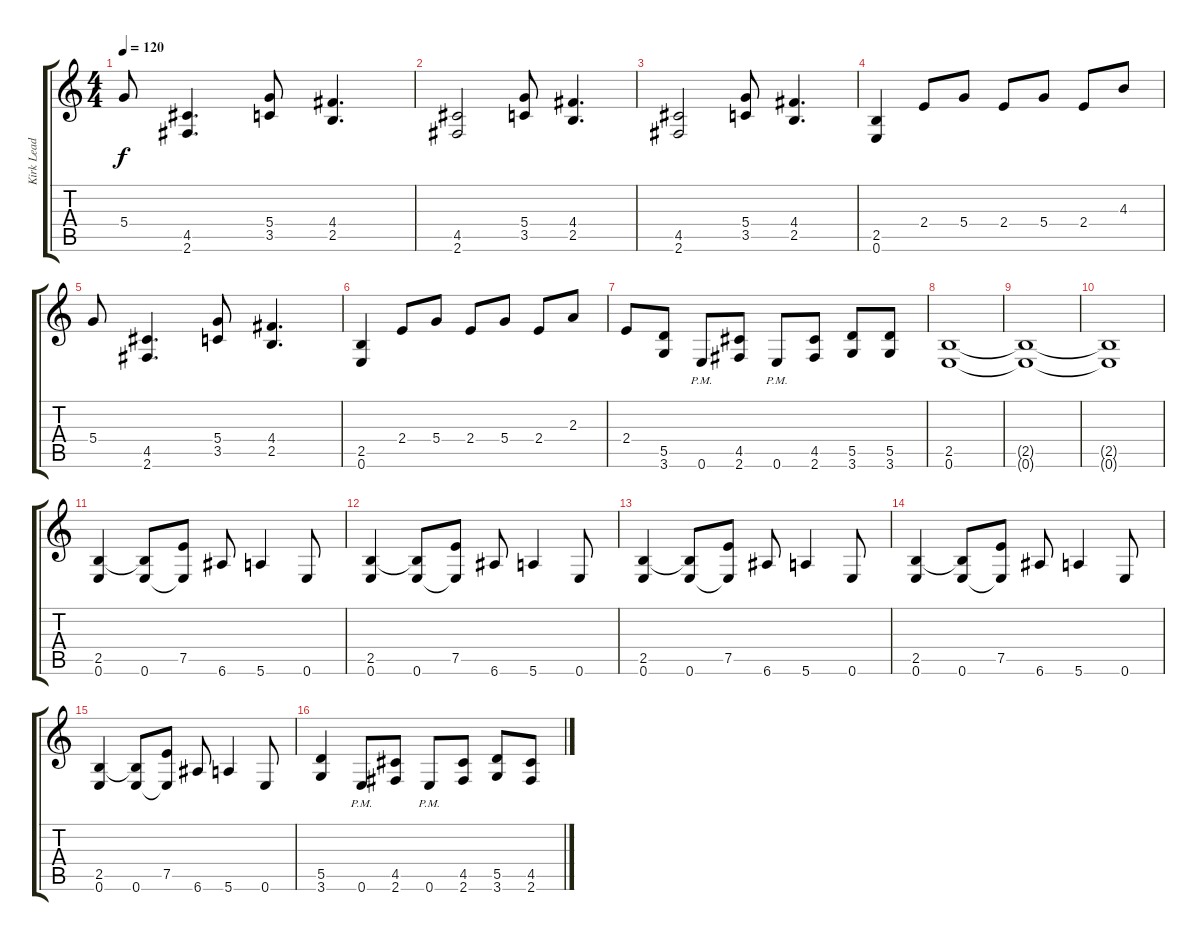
\track ("Kirk Lead 2" "Kirk Lead ") {instrument distortionguitar}
\staff {score tabs}
\tuning (E4 B3 G3 D3 A2 E2) {hide}
\ts (4 4)
\tempo 120
\clef g2
\ks c
5.4.8{dy f} (4.5 2.6).4{d} (5.4 3.5).8 (4.4 2.5).4{d} |
(4.5 2.6).2 (5.4 3.5).8 (4.4 2.5).4{d} |
(4.5 2.6).2 (5.4 3.5).8 (4.4 2.5).4{d} |
(2.5 0.6).4 2.4.8 5.4.8 2.4.8 5.4.8 2.4.8 4.3.8 |
5.4.8 (4.5 2.6).4{d} (5.4 3.5).8 (4.4 2.5).4{d} |
(2.5 0.6).4 2.4.8 5.4.8 2.4.8 5.4.8 2.4.8 2.3.8 |
2.4.8 (5.5 3.6).8 0.6{pm}.8 (4.5 2.6).8 0.6{pm}.8 (4.5 2.6).8 (5.5 3.6).8 (5.5 3.6).8 |
(2.5 0.6).1 |
(2.5{t} 0.6{t}).1 |
(2.5{t} 0.6{t}).1 |
(2.5 0.6).4 (2.5{t} 0.6).8 (7.5 0.6{t}).8 6.6.8 5.6.4 0.6.8 |
(2.5 0.6).4 (2.5{t} 0.6).8 (7.5 0.6{t}).8 6.6.8 5.6.4 0.6.8 |
(2.5 0.6).4 (2.5{t} 0.6).8 (7.5 0.6{t}).8 6.6.8 5.6.4 0.6.8 |
(2.5 0.6).4 (2.5{t} 0.6).8 (7.5 0.6{t}).8 6.6.8 5.6.4 0.6.8 |
(2.5 0.6).4 (2.5{t} 0.6).8 (7.5 0.6{t}).8 6.6.8 5.6.4 0.6.8 |
(5.5 3.6).4 0.6{pm}.8 (4.5 2.6).8 0.6{pm}.8 (4.5 2.6).8 (5.5 3.6).8 (4.5 2.6).8
